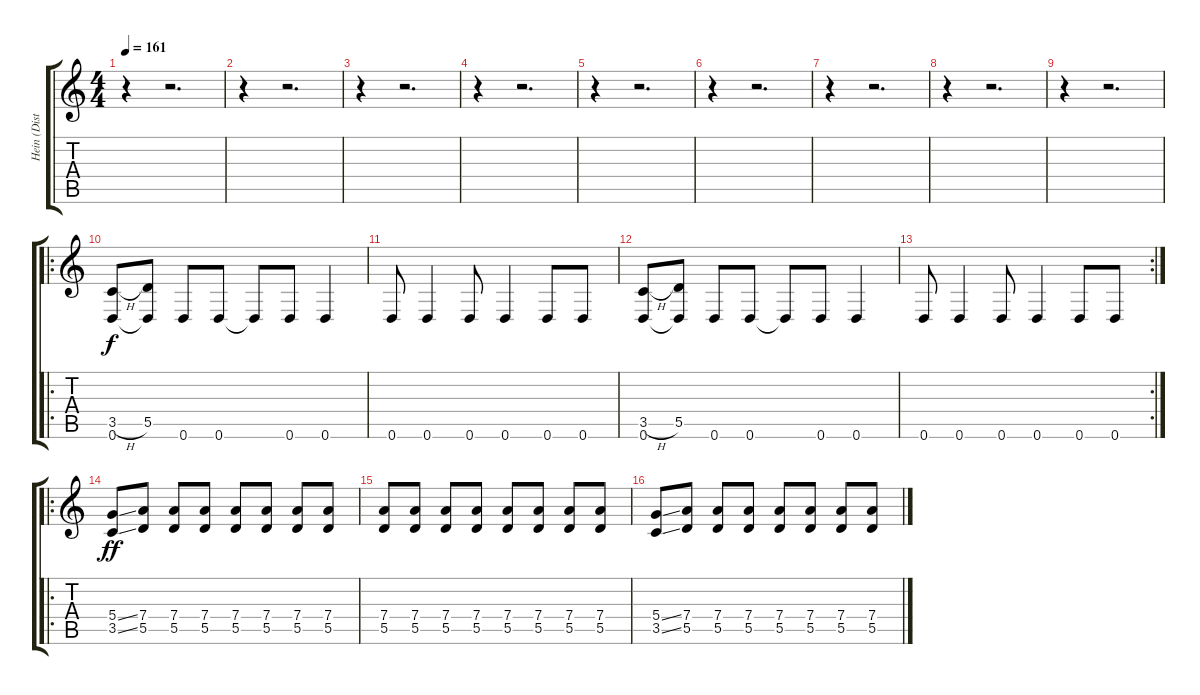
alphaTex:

\track ("Hein (Distortion Guitar)" "Hein (Dist") {instrument overdrivenguitar}
\staff {score tabs}
\tuning (E4 B3 G3 D3 A2 D2) {hide}
\ts (4 4)
\tempo 161
\clef g2
\ks c
r.4{dy f} r.2{d} |
r.4 r.2{d} |
r.4 r.2{d} |
r.4 r.2{d} |
r.4 r.2{d} |
r.4 r.2{d} |
r.4 r.2{d} |
r.4 r.2{d} |
r.4 r.2{d} |
\ro
(3.5{h} 0.6).8 (5.5 0.6{t}).8 0.6.8 0.6.8 0.6{t}.8 0.6.8 0.6.4 |
0.6.8 0.6.4 0.6.8 0.6.4 0.6.8 0.6.8 |
(3.5{h} 0.6).8 (5.5 0.6{t}).8 0.6.8 0.6.8 0.6{t}.8 0.6.8 0.6.4 |
\rc 2
0.6.8 0.6.4 0.6.8 0.6.4 0.6.8 0.6.8 |
\ro
(5.4{ss} 3.5{ss}).8{dy ff} (7.4 5.5).8 (7.4 5.5).8 (7.4 5.5).8 (7.4 5.5).8 (7.4 5.5).8 (7.4 5.5).8 (7.4 5.5).8 |
(7.4 5.5).8 (7.4 5.5).8 (7.4 5.5).8 (7.4 5.5).8 (7.4 5.5).8 (7.4 5.5).8 (7.4 5.5).8 (7.4 5.5).8 |
(5.4{ss} 3.5{ss}).8 (7.4 5.5).8 (7.4 5.5).8 (7.4 5.5).8 (7.4 5.5).8 (7.4 5.5).8 (7.4 5.5).8 (7.4 5.5).8
